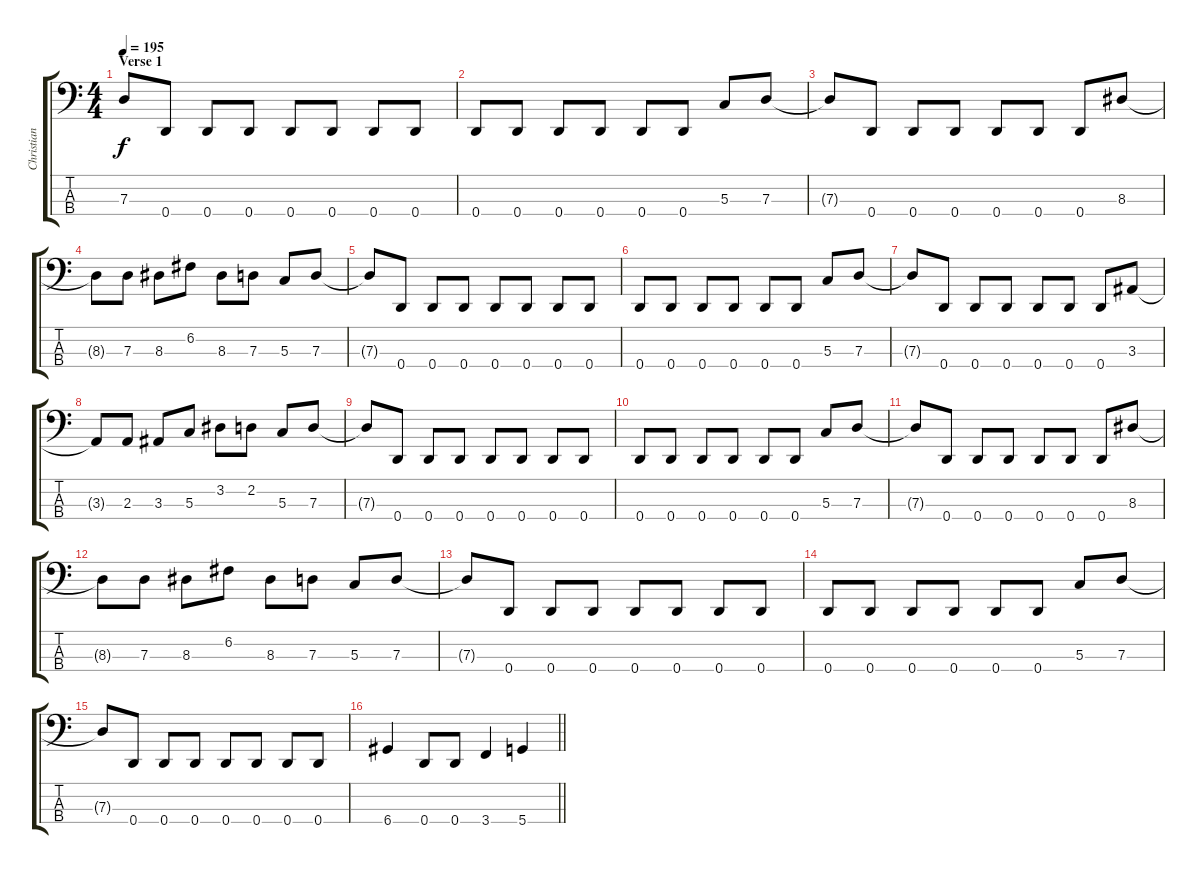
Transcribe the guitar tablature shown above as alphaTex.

\track ("Christian" "Christian") {instrument electricbassfinger}
\staff {score tabs}
\tuning (F2 C2 G1 D1) {hide}
\ts (4 4)
\section ("" "Verse 1")
\tempo 195
\clef f4
\ks c
7.3{t}.8{dy f} 0.4.8 0.4.8 0.4.8 0.4.8 0.4.8 0.4.8 0.4.8 |
0.4.8 0.4.8 0.4.8 0.4.8 0.4.8 0.4.8 5.3.8 7.3.8 |
7.3{t}.8 0.4.8 0.4.8 0.4.8 0.4.8 0.4.8 0.4.8 8.3.8 |
8.3{t}.8 7.3.8 8.3.8 6.2.8 8.3.8 7.3.8 5.3.8 7.3.8 |
7.3{t}.8 0.4.8 0.4.8 0.4.8 0.4.8 0.4.8 0.4.8 0.4.8 |
0.4.8 0.4.8 0.4.8 0.4.8 0.4.8 0.4.8 5.3.8 7.3.8 |
7.3{t}.8 0.4.8 0.4.8 0.4.8 0.4.8 0.4.8 0.4.8 3.3.8 |
3.3{t}.8 2.3.8 3.3.8 5.3.8 3.2.8 2.2.8 5.3.8 7.3.8 |
7.3{t}.8 0.4.8 0.4.8 0.4.8 0.4.8 0.4.8 0.4.8 0.4.8 |
0.4.8 0.4.8 0.4.8 0.4.8 0.4.8 0.4.8 5.3.8 7.3.8 |
7.3{t}.8 0.4.8 0.4.8 0.4.8 0.4.8 0.4.8 0.4.8 8.3.8 |
8.3{t}.8 7.3.8 8.3.8 6.2.8 8.3.8 7.3.8 5.3.8 7.3.8 |
7.3{t}.8 0.4.8 0.4.8 0.4.8 0.4.8 0.4.8 0.4.8 0.4.8 |
0.4.8 0.4.8 0.4.8 0.4.8 0.4.8 0.4.8 5.3.8 7.3.8 |
7.3{t}.8 0.4.8 0.4.8 0.4.8 0.4.8 0.4.8 0.4.8 0.4.8 |
\barLineRight lightlight
6.4.4 0.4.8 0.4.8 3.4.4 5.4.4
